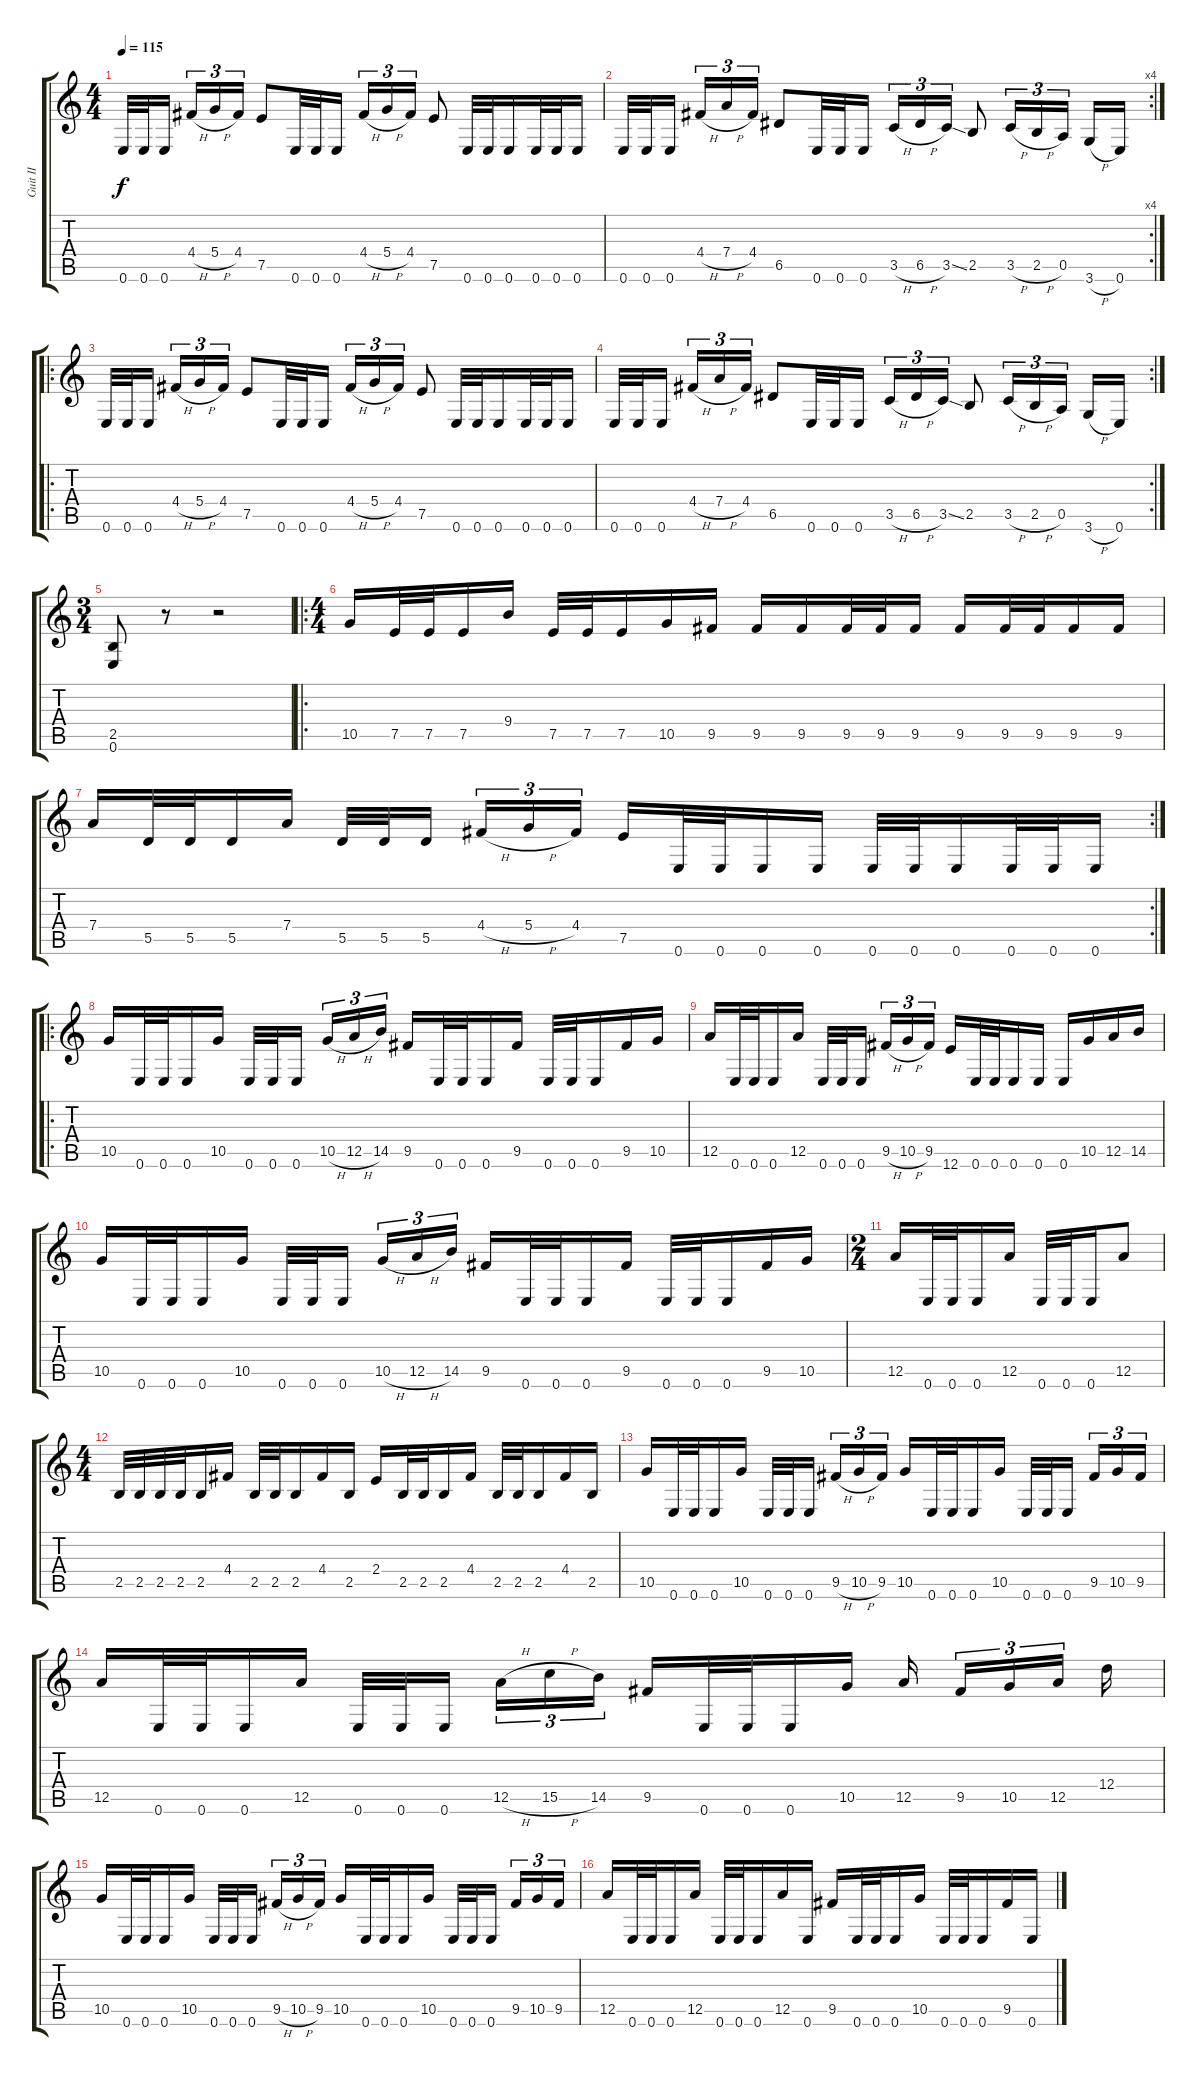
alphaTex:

\track ("Guit II" "Guit II") {instrument distortionguitar}
\staff {score tabs}
\tuning (E4 B3 G3 D3 A2 E2) {hide}
\ts (4 4)
\tempo 115
\clef g2
\ks c
0.6.32{dy f instrument distortionguitar} 0.6.32 0.6.16 4.4{h}.16{tu (3 2)} 5.4{h}.16{tu (3 2)} 4.4.16{tu (3 2)} 7.5.8 0.6.32 0.6.32 0.6.16 4.4{h}.16{tu (3 2)} 5.4{h}.16{tu (3 2)} 4.4.16{tu (3 2)} 7.5.8 0.6.32 0.6.32 0.6.16 0.6.32 0.6.32 0.6.16 |
\rc 4
0.6.32 0.6.32 0.6.16 4.4{h}.16{tu (3 2)} 7.4{h}.16{tu (3 2)} 4.4.16{tu (3 2)} 6.5.8 0.6.32 0.6.32 0.6.16 3.5{h}.16{tu (3 2)} 6.5{h}.16{tu (3 2)} 3.5{ss}.16{tu (3 2)} 2.5.8 3.5{h}.16{tu (3 2)} 2.5{h}.16{tu (3 2)} 0.5.16{tu (3 2)} 3.6{h}.16 0.6.16 |
\ro
0.6.32 0.6.32 0.6.16 4.4{h}.16{tu (3 2)} 5.4{h}.16{tu (3 2)} 4.4.16{tu (3 2)} 7.5.8 0.6.32 0.6.32 0.6.16 4.4{h}.16{tu (3 2)} 5.4{h}.16{tu (3 2)} 4.4.16{tu (3 2)} 7.5.8 0.6.32 0.6.32 0.6.16 0.6.32 0.6.32 0.6.16 |
\rc 2
0.6.32 0.6.32 0.6.16 4.4{h}.16{tu (3 2)} 7.4{h}.16{tu (3 2)} 4.4.16{tu (3 2)} 6.5.8 0.6.32 0.6.32 0.6.16 3.5{h}.16{tu (3 2)} 6.5{h}.16{tu (3 2)} 3.5{ss}.16{tu (3 2)} 2.5.8 3.5{h}.16{tu (3 2)} 2.5{h}.16{tu (3 2)} 0.5.16{tu (3 2)} 3.6{h}.16 0.6.16 |
\ts (3 4)
(2.5 0.6).8 r.8 r.2 |
\ro
\ts (4 4)
10.5.16 7.5.32 7.5.32 7.5.16 9.4.16 7.5.32 7.5.32 7.5.16 10.5.16 9.5.16 9.5.16 9.5.16 9.5.32 9.5.32 9.5.16 9.5.16 9.5.32 9.5.32 9.5.16 9.5.16 |
\rc 2
7.4.16 5.5.32 5.5.32 5.5.16 7.4.16 5.5.32 5.5.32 5.5.16 4.4{h}.16{tu (3 2)} 5.4{h}.16{tu (3 2)} 4.4.16{tu (3 2)} 7.5.16 0.6.32 0.6.32 0.6.16 0.6.16 0.6.32 0.6.32 0.6.16 0.6.32 0.6.32 0.6.16 |
\ro
10.5.16 0.6.32 0.6.32 0.6.16 10.5.16 0.6.32 0.6.32 0.6.16 10.5{h}.16{tu (3 2)} 12.5{h}.16{tu (3 2)} 14.5.16{tu (3 2)} 9.5.16 0.6.32 0.6.32 0.6.16 9.5.16 0.6.32 0.6.32 0.6.16 9.5.16 10.5.16 |
12.5.16 0.6.32 0.6.32 0.6.16 12.5.16 0.6.32 0.6.32 0.6.16 9.5{h}.16{tu (3 2)} 10.5{h}.16{tu (3 2)} 9.5.16{tu (3 2)} 12.6.16 0.6.32 0.6.32 0.6.16 0.6.16 0.6.16 10.5.16 12.5.16 14.5.16 |
10.5.16 0.6.32 0.6.32 0.6.16 10.5.16 0.6.32 0.6.32 0.6.16 10.5{h}.16{tu (3 2)} 12.5{h}.16{tu (3 2)} 14.5.16{tu (3 2)} 9.5.16 0.6.32 0.6.32 0.6.16 9.5.16 0.6.32 0.6.32 0.6.16 9.5.16 10.5.16 |
\ts (2 4)
12.5.16 0.6.32 0.6.32 0.6.16 12.5.16 0.6.32 0.6.32 0.6.16 12.5.8 |
\ts (4 4)
2.5.32 2.5.32 2.5.32 2.5.32 2.5.16 4.4.16 2.5.32 2.5.32 2.5.16 4.4.16 2.5.16 2.4.16 2.5.32 2.5.32 2.5.16 4.4.16 2.5.32 2.5.32 2.5.16 4.4.16 2.5.16 |
10.5.16 0.6.32 0.6.32 0.6.16 10.5.16 0.6.32 0.6.32 0.6.16 9.5{h}.16{tu (3 2)} 10.5{h}.16{tu (3 2)} 9.5.16{tu (3 2)} 10.5.16 0.6.32 0.6.32 0.6.16 10.5.16 0.6.32 0.6.32 0.6.16 9.5.16{tu (3 2)} 10.5.16{tu (3 2)} 9.5.16{tu (3 2)} |
12.5.16 0.6.32 0.6.32 0.6.16 12.5.16 0.6.32 0.6.32 0.6.16 12.5{h}.16{tu (3 2)} 15.5{h}.16{tu (3 2)} 14.5.16{tu (3 2)} 9.5.16 0.6.32 0.6.32 0.6.16 10.5.16 12.5.16 9.5.16{tu (3 2)} 10.5.16{tu (3 2)} 12.5.16{tu (3 2)} 12.4.16 |
10.5.16 0.6.32 0.6.32 0.6.16 10.5.16 0.6.32 0.6.32 0.6.16 9.5{h}.16{tu (3 2)} 10.5{h}.16{tu (3 2)} 9.5.16{tu (3 2)} 10.5.16 0.6.32 0.6.32 0.6.16 10.5.16 0.6.32 0.6.32 0.6.16 9.5.16{tu (3 2)} 10.5.16{tu (3 2)} 9.5.16{tu (3 2)} |
12.5.16 0.6.32 0.6.32 0.6.16 12.5.16 0.6.32 0.6.32 0.6.16 12.5.16 0.6.16 9.5.16 0.6.32 0.6.32 0.6.16 10.5.16 0.6.32 0.6.32 0.6.16 9.5.16 0.6.16
